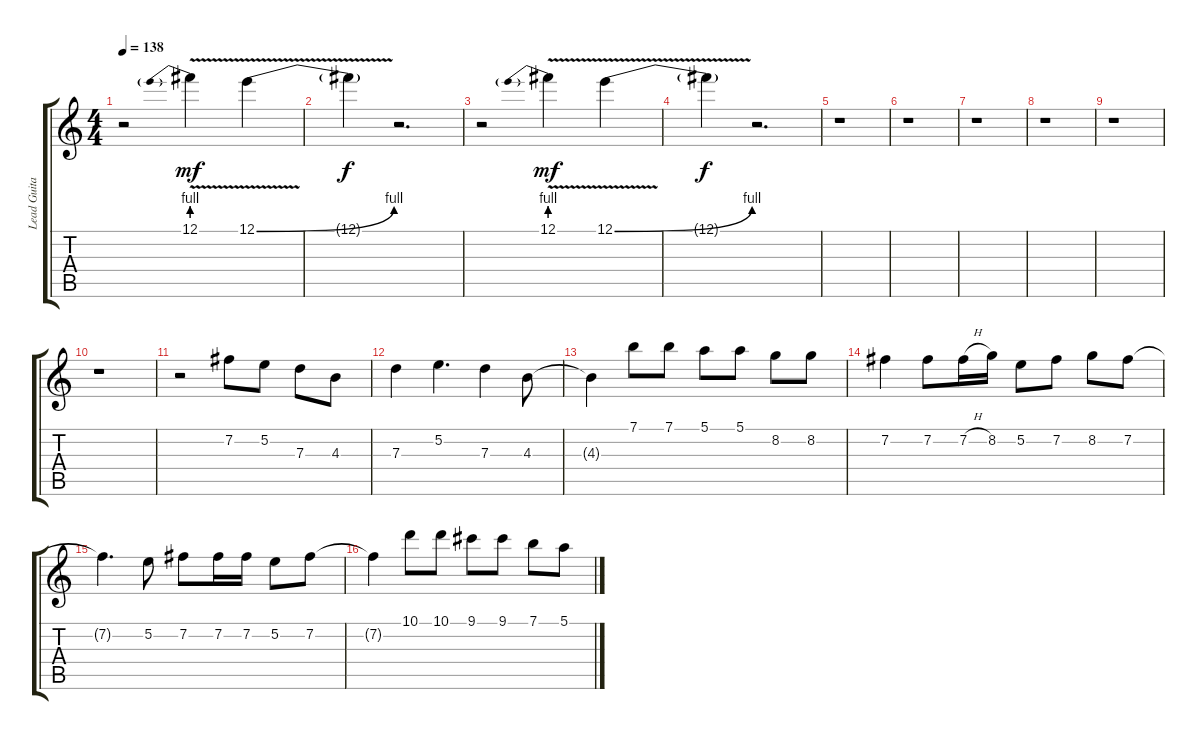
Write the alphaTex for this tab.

\track ("Lead Guitar" "Lead Guita") {instrument overdrivenguitar}
\staff {score tabs}
\tuning (E4 B3 G3 D3 A2 E2) {hide}
\ts (4 4)
\tempo 138
\clef g2
\ks c
r.2{dy mp} 12.1{be (prebend 0 4 60 4) v}.4{dy mf} 12.1{be (bend 0 0 60 4) v}.4 |
12.1{t}.4{dy f} r.2{d} |
r.2 12.1{be (prebend 0 4 60 4) v}.4{dy mf} 12.1{be (bend 0 0 60 4) v}.4 |
12.1{t}.4{dy f} r.2{d} |
r.1 |
r.1 |
r.1 |
r.1 |
r.1 |
r.1 |
r.2 7.2.8 5.2.8 7.3.8 4.3.8 |
7.3.4 5.2.4{d} 7.3.4 4.3.8 |
4.3{t}.4 7.1.8 7.1.8 5.1.8 5.1.8 8.2.8 8.2.8 |
7.2.4 7.2.8 7.2{h}.16 8.2.16 5.2.8 7.2.8 8.2.8 7.2.8 |
7.2{t}.4{d} 5.2.8 7.2.8 7.2.16 7.2.16 5.2.8 7.2.8 |
7.2{t}.4 10.1.8 10.1.8 9.1.8 9.1.8 7.1.8 5.1.8
